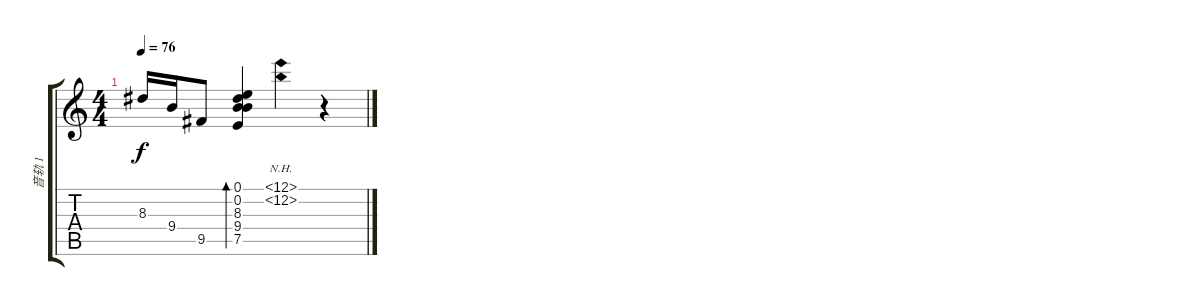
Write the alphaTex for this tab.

\track ("音轨 1" "音轨 1") {instrument acousticguitarsteel}
\staff {score tabs}
\tuning (E4 B3 G3 D3 A2 E2) {hide}
\ts (4 4)
\tempo 76
\clef g2
\ks c
8.3.16{dy f} 9.4.16 9.5.8 (0.1 0.2 8.3 9.4 7.5).4{bd 240} (12.1{nh} 12.2{nh}).4 r.4
